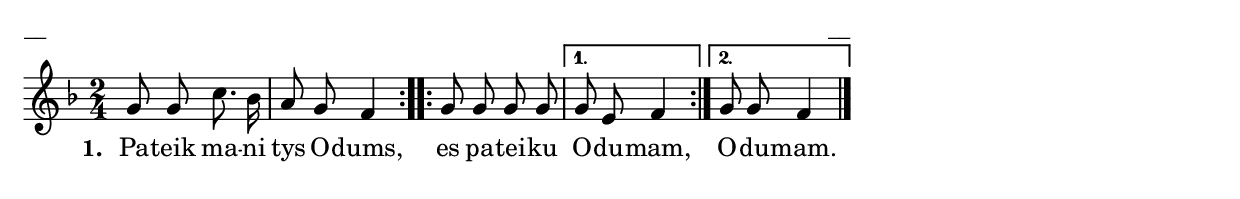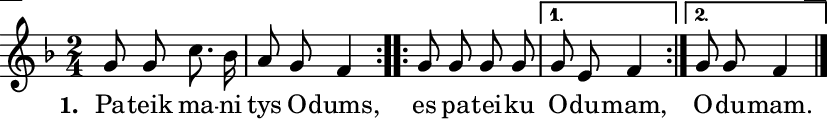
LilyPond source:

\version "2.13.18"
#(ly:set-option 'crop #t)

\paper {
line-width = 14\cm
left-margin = 0.4\cm
between-system-padding = 0.1\cm
between-system-space = 0.1\cm
}
% SBTZK, p.70
\layout {
indent = #0
ragged-last = ##f
}


voiceA = \relative c' {
\clef "treble"
\key f \major
\time 2/4
\repeat volta 2 {g'8 g c8. bes16 | a8 g f4}
\repeat volta 2 {g8 g g g}
\alternative {
{g e f4}
{g8 g f4 \bar"|."}
}
}

lyricA = \lyricmode {
\set stanza = "1. "
Pa -- teik ma -- ni tys O -- dums, es pa -- tei -- ku O -- du -- mam, O -- du -- mam.
}


fullScore = <<
%\new ChordNames { \chordsA }
\new Staff {
<<
\new Voice = "voiceA" { \oneVoice \autoBeamOff \voiceA }
\new Lyrics \lyricsto "voiceA"  \lyricA
%\new Voice = "voiceB" { \voiceTwo \autoBeamOff \voiceB }
>>
}
>>



\score {
\fullScore
\header { piece = "__" opus = "__" }
}
\markup { \with-color #(x11-color 'white) \sans \smaller "__" }
\score {
\unfoldRepeats
\fullScore
\midi {
\context { \Staff \remove "Staff_performer" }
\context { \Voice \consists "Staff_performer" }
}
}


